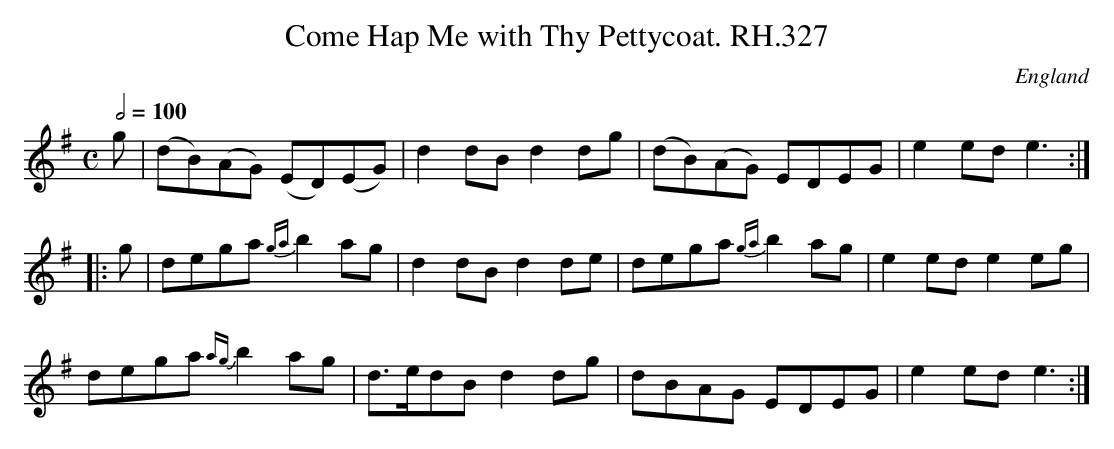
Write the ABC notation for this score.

X:1
T:Come Hap Me with Thy Pettycoat. RH.327
O:England
M:C
L:1/8
Q:2/4=100
K:G major
g|(dB)(AG) (ED)(EG)|d2dB d2dg|\
(dB)(AG) EDEG|e2ed e3:|!
|:g|dega {ga}b2ag|d2dB d2de|\
dega {ga}b2ag|e2ed e2eg|!
dega {ag}b2ag|d>edB d2dg|\
dBAG EDEG|e2ed e3:|
